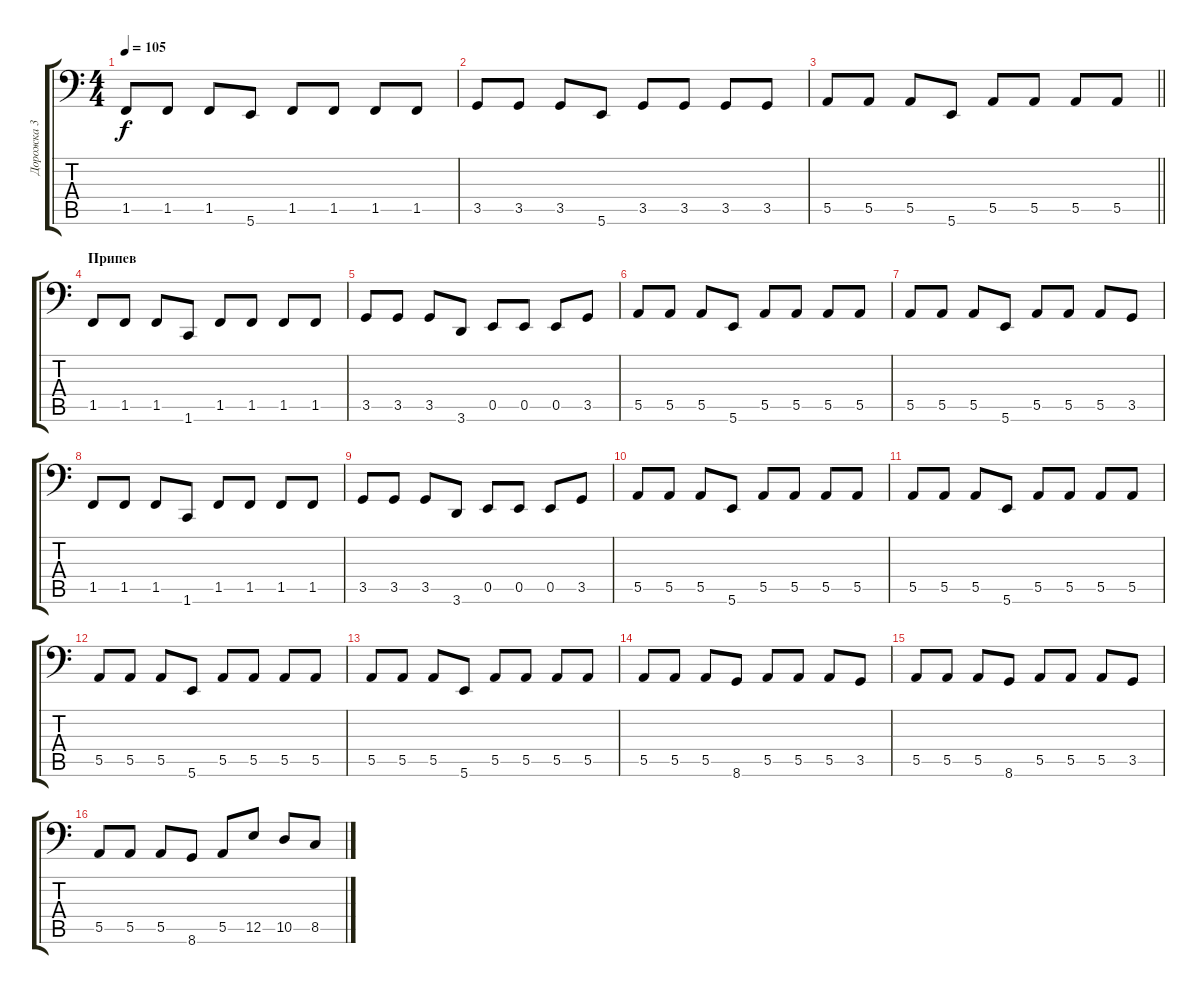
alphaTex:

\track ("Дорожка 3" "Дорожка 3") {instrument electricbassfinger}
\staff {score tabs}
\tuning (C3 G2 D2 A1 E1 B0) {hide}
\ts (4 4)
\tempo 105
\clef f4
\ks c
1.5.8{dy f} 1.5.8 1.5.8 5.6.8 1.5.8 1.5.8 1.5.8 1.5.8 |
3.5.8 3.5.8 3.5.8 5.6.8 3.5.8 3.5.8 3.5.8 3.5.8 |
\barLineRight lightlight
5.5.8 5.5.8 5.5.8 5.6.8 5.5.8 5.5.8 5.5.8 5.5.8 |
\section ("" "Припев")
1.5.8 1.5.8 1.5.8 1.6.8 1.5.8 1.5.8 1.5.8 1.5.8 |
3.5.8 3.5.8 3.5.8 3.6.8 0.5.8 0.5.8 0.5.8 3.5.8 |
5.5.8 5.5.8 5.5.8 5.6.8 5.5.8 5.5.8 5.5.8 5.5.8 |
5.5.8 5.5.8 5.5.8 5.6.8 5.5.8 5.5.8 5.5.8 3.5.8 |
1.5.8 1.5.8 1.5.8 1.6.8 1.5.8 1.5.8 1.5.8 1.5.8 |
3.5.8 3.5.8 3.5.8 3.6.8 0.5.8 0.5.8 0.5.8 3.5.8 |
5.5.8 5.5.8 5.5.8 5.6.8 5.5.8 5.5.8 5.5.8 5.5.8 |
5.5.8 5.5.8 5.5.8 5.6.8 5.5.8 5.5.8 5.5.8 5.5.8 |
5.5.8 5.5.8 5.5.8 5.6.8 5.5.8 5.5.8 5.5.8 5.5.8 |
5.5.8 5.5.8 5.5.8 5.6.8 5.5.8 5.5.8 5.5.8 5.5.8 |
5.5.8 5.5.8 5.5.8 8.6.8 5.5.8 5.5.8 5.5.8 3.5.8 |
5.5.8 5.5.8 5.5.8 8.6.8 5.5.8 5.5.8 5.5.8 3.5.8 |
5.5.8 5.5.8 5.5.8 8.6.8 5.5.8 12.5.8 10.5.8 8.5.8
